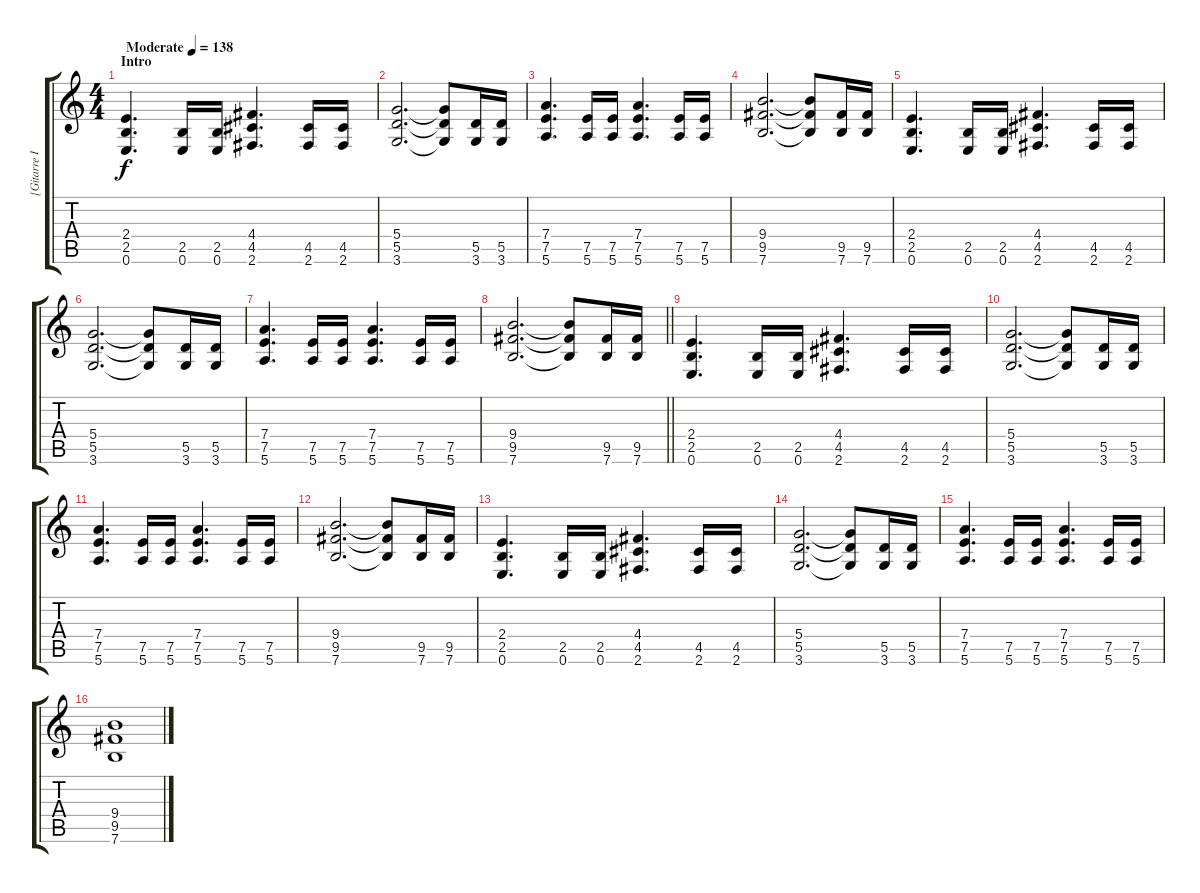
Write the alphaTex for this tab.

\track ("[Gitarre II]" "[Gitarre I") {instrument acousticguitarsteel}
\staff {score tabs}
\tuning (E4 B3 G3 D3 A2 E2) {hide}
\ts (4 4)
\section ("" "Intro")
\tempo (138 "Moderate")
\clef g2
\ks c
(2.4 2.5 0.6).4{d dy f instrument acousticguitarsteel} (2.5 0.6).16 (2.5 0.6).16 (4.4 4.5 2.6).4{d} (4.5 2.6).16 (4.5 2.6).16 |
(5.4 5.5 3.6).2{d} (5.4{t} 5.5{t} 3.6{t}).8 (5.5 3.6).16 (5.5 3.6).16 |
(7.4 7.5 5.6).4{d} (7.5 5.6).16 (7.5 5.6).16 (7.4 7.5 5.6).4{d} (7.5 5.6).16 (7.5 5.6).16 |
(9.4 9.5 7.6).2{d} (9.4{t} 9.5{t} 7.6{t}).8 (9.5 7.6).16 (9.5 7.6).16 |
(2.4 2.5 0.6).4{d} (2.5 0.6).16 (2.5 0.6).16 (4.4 4.5 2.6).4{d} (4.5 2.6).16 (4.5 2.6).16 |
(5.4 5.5 3.6).2{d} (5.4{t} 5.5{t} 3.6{t}).8 (5.5 3.6).16 (5.5 3.6).16 |
(7.4 7.5 5.6).4{d} (7.5 5.6).16 (7.5 5.6).16 (7.4 7.5 5.6).4{d} (7.5 5.6).16 (7.5 5.6).16 |
\barLineRight lightlight
(9.4 9.5 7.6).2{d} (9.4{t} 9.5{t} 7.6{t}).8 (9.5 7.6).16 (9.5 7.6).16 |
(2.4 2.5 0.6).4{d} (2.5 0.6).16 (2.5 0.6).16 (4.4 4.5 2.6).4{d} (4.5 2.6).16 (4.5 2.6).16 |
(5.4 5.5 3.6).2{d} (5.4{t} 5.5{t} 3.6{t}).8 (5.5 3.6).16 (5.5 3.6).16 |
(7.4 7.5 5.6).4{d} (7.5 5.6).16 (7.5 5.6).16 (7.4 7.5 5.6).4{d} (7.5 5.6).16 (7.5 5.6).16 |
(9.4 9.5 7.6).2{d} (9.4{t} 9.5{t} 7.6{t}).8 (9.5 7.6).16 (9.5 7.6).16 |
(2.4 2.5 0.6).4{d} (2.5 0.6).16 (2.5 0.6).16 (4.4 4.5 2.6).4{d} (4.5 2.6).16 (4.5 2.6).16 |
(5.4 5.5 3.6).2{d} (5.4{t} 5.5{t} 3.6{t}).8 (5.5 3.6).16 (5.5 3.6).16 |
(7.4 7.5 5.6).4{d} (7.5 5.6).16 (7.5 5.6).16 (7.4 7.5 5.6).4{d} (7.5 5.6).16 (7.5 5.6).16 |
(9.4 9.5 7.6).1
